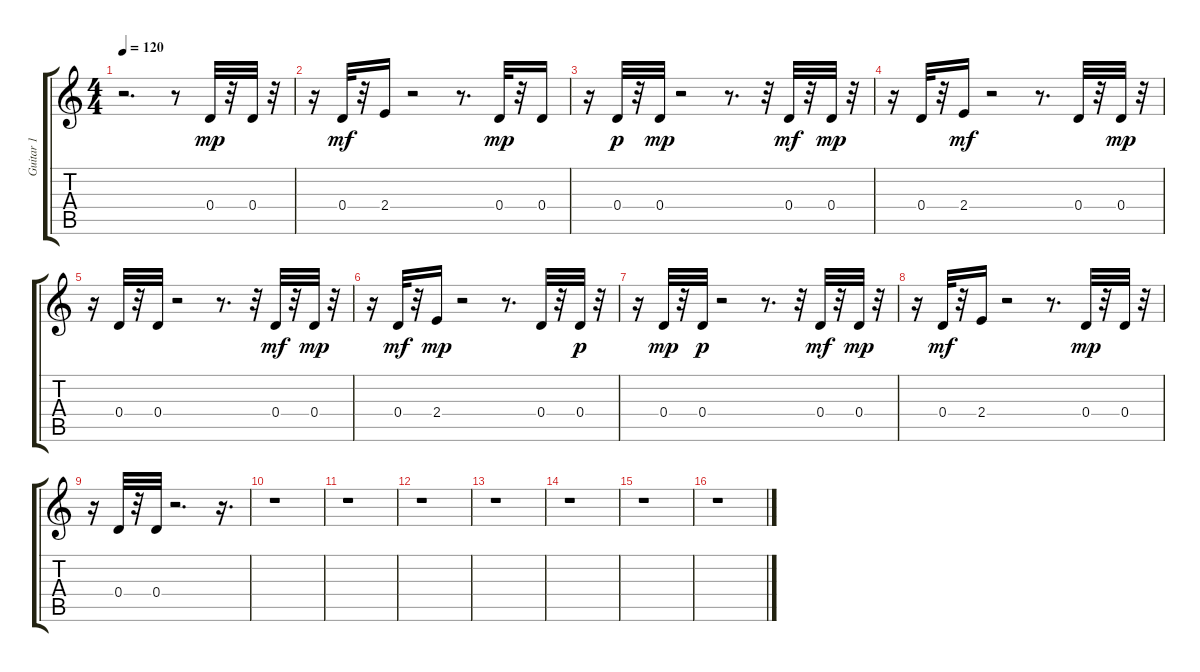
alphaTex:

\track ("Guitar 1" "Guitar 1") {instrument electricguitarclean}
\staff {score tabs}
\tuning (E4 B3 G3 D3 A2 E2) {hide}
\ts (4 4)
\tempo 120
\clef g2
\ks c
r.2{d dy mp} r.8 0.4.32 r.32 0.4.32 r.32 |
r.16 0.4.32{dy mf} r.32 2.4.16 r.2 r.8{d} 0.4.32{dy mp} r.32 0.4.16 |
r.16 0.4.32{dy p} r.32 0.4.32{dy mp} r.2 r.8{d} r.32 0.4.32{dy mf} r.32 0.4.32{dy mp} r.32 |
r.16 0.4.32 r.32 2.4.16{dy mf} r.2 r.8{d} 0.4.32 r.32 0.4.32{dy mp} r.32 |
r.16 0.4.32 r.32 0.4.32 r.2 r.8{d} r.32 0.4.32{dy mf} r.32 0.4.32{dy mp} r.32 |
r.16 0.4.32{dy mf} r.32 2.4.16{dy mp} r.2 r.8{d} 0.4.32 r.32 0.4.32{dy p} r.32 |
r.16 0.4.32{dy mp} r.32 0.4.32{dy p} r.2 r.8{d} r.32 0.4.32{dy mf} r.32 0.4.32{dy mp} r.32 |
r.16 0.4.32{dy mf} r.32 2.4.16 r.2 r.8{d} 0.4.32{dy mp} r.32 0.4.32 r.32 |
r.16 0.4.32 r.32 0.4.32 r.2{d} r.16{d} |
r.1 |
r.1 |
r.1 |
r.1 |
r.1 |
r.1 |
r.1
